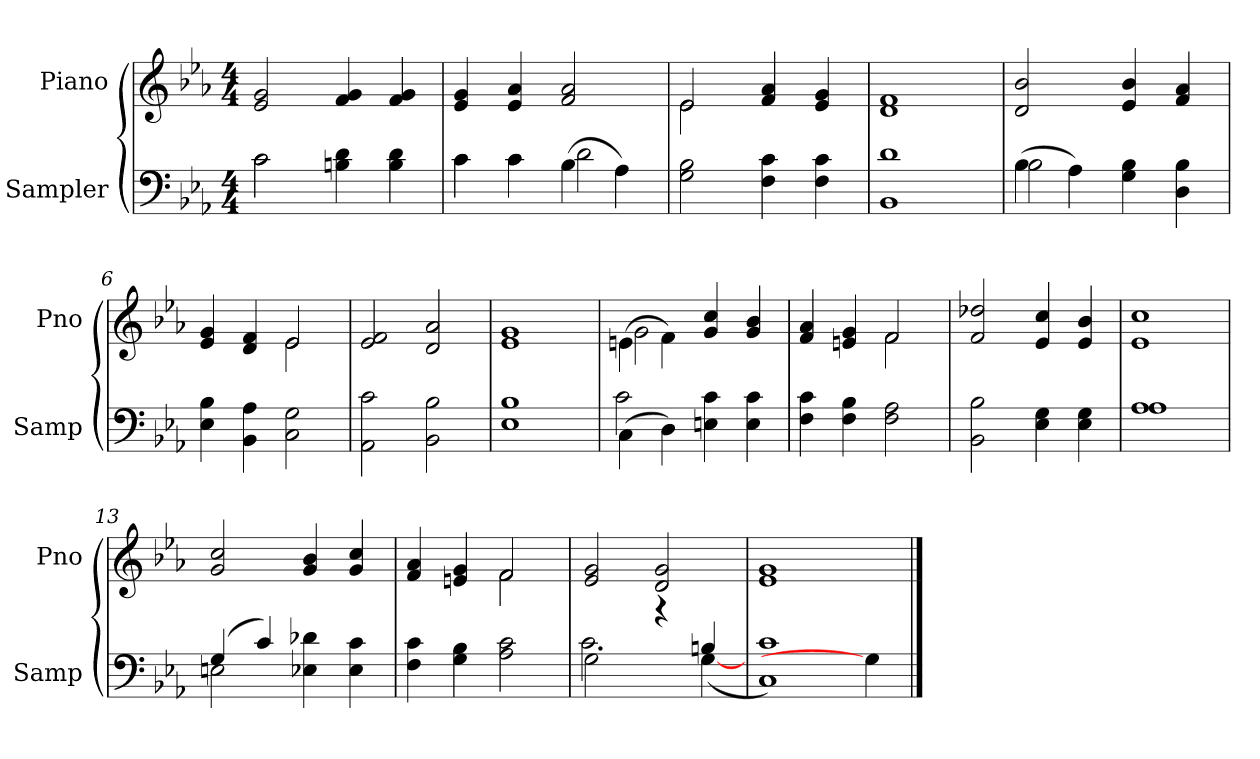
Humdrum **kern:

**kern	**kern
*part2	*part1
*staff2	*staff1
*I"Sampler	*I"Piano
*I'Samp	*I'Pno
*clefF4	*clefG2
*k[b-e-a-]	*k[b-e-a-]
*E-:	*E-:
*M4/4	*M4/4
=1	=1
*^	*
2c\	2c	2e- 2g
4Bn 4d	2ryy	4f 4g
4B 4d	.	4f 4g
=2	=2	=2
4c\	4c	4e- 4g
4c\	4c	4e- 4a-
(4B-\	2d	2f 2a-
4A-\)	.	.
*v	*v	*
=3	=3
*	*^
2G 2B-	2e-/	2e-
4F 4c	4f 4a-	2ryy
4F 4c	4e- 4g	.
*	*v	*v
=4	=4
1BB- 1d	1d 1f
=5	=5
*^	*
(4B-\	2B-	2d 2b-
4A-\)	.	.
4G 4B-	2ryy	4e- 4b-
4D 4B-	.	4f 4a-
*v	*v	*
=6	=6
*	*^
4E- 4B-	4e- 4g	2ryy
4BB- 4A-	4d 4f	.
2C 2G	2e-/	2e-
*	*v	*v
=7	=7
2AA- 2c	2e- 2f
2BB- 2B-	2d 2a-
=8	=8
1E- 1B-	1e- 1g
=9	=9
*^	*^
(4C\	2c	(4en\	2g
4D\)	.	4f\)	.
4En 4c	2ryy	4g 4cc	2ryy
4E 4c	.	4g 4b-	.
*v	*v	*	*
=10	=10	=10
4F 4c	4f 4a-	2ryy
4F 4B-	4en 4g	.
2F 2A-	2f/	2f
*	*v	*v
=11	=11
2BB- 2B-	2f 2dd-X
4E- 4G	4e- 4cc
4E- 4G	4e- 4b-
=12	=12
*^	*
1A-\	1A-	1e- 1cc
=13	=13	=13
(4G/	2En	2g 2cc
4c/)	.	.
4E- 4d-X	2ryy	4g 4b-
4E- 4c	.	4g 4cc
*v	*v	*
=14	=14
*	*^
4F 4c	4f 4a-	2ryy
4G 4B-	4en 4g	.
2A- 2c	2f/	2f
*	*v	*v
=15	=15
*^	*
2G\	2.c	2e- 2g
4r	.	2d 2g
4Bn/	([4G	.
*v	*v	*
=16	=16
1C 1c)	1e- 1g
4G]	4ryy
==	==
*-	*-
